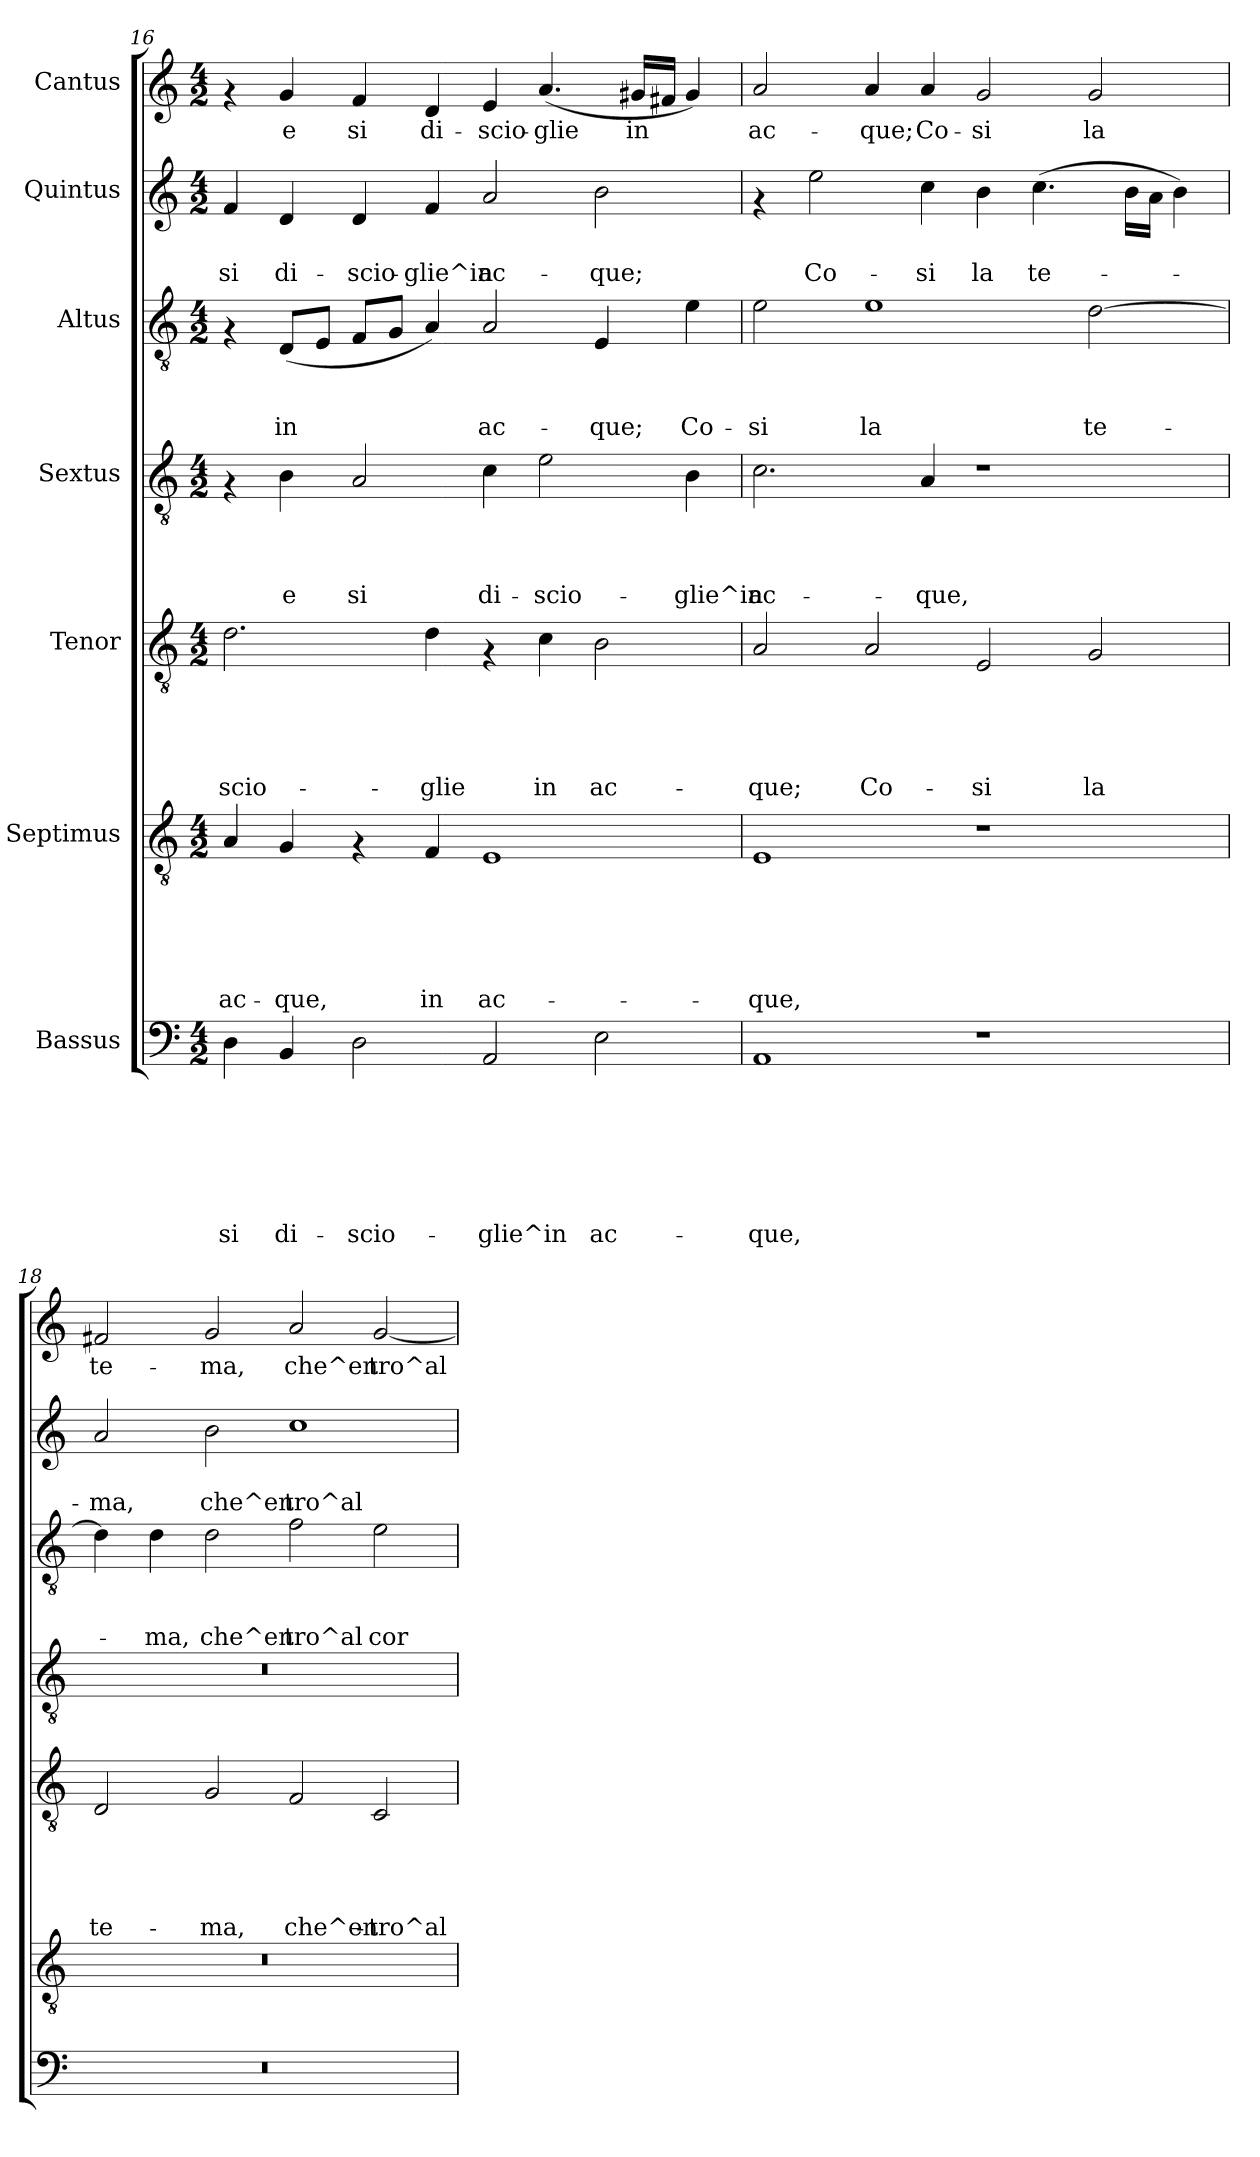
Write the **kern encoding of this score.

**kern	**text	**text	**text	**text	**text	**text	**text	**kern	**text	**text	**text	**text	**text	**text	**kern	**text	**text	**text	**text	**text	**kern	**text	**text	**text	**text	**kern	**text	**text	**text	**kern	**text	**text	**kern	**text
*part7	*part7	*part7	*part7	*part7	*part7	*part7	*part7	*part6	*part6	*part6	*part6	*part6	*part6	*part6	*part5	*part5	*part5	*part5	*part5	*part5	*part4	*part4	*part4	*part4	*part4	*part3	*part3	*part3	*part3	*part2	*part2	*part2	*part1	*part1
*staff7	*staff7	*staff7	*staff7	*staff7	*staff7	*staff7	*staff7	*staff6	*staff6	*staff6	*staff6	*staff6	*staff6	*staff6	*staff5	*staff5	*staff5	*staff5	*staff5	*staff5	*staff4	*staff4	*staff4	*staff4	*staff4	*staff3	*staff3	*staff3	*staff3	*staff2	*staff2	*staff2	*staff1	*staff1
*I"Bassus	*	*	*	*	*	*	*	*I"Septimus	*	*	*	*	*	*	*I"Tenor	*	*	*	*	*	*I"Sextus	*	*	*	*	*I"Altus	*	*	*	*I"Quintus	*	*	*I"Cantus	*
*clefF4	*	*	*	*	*	*	*	*clefGv2	*	*	*	*	*	*	*clefGv2	*	*	*	*	*	*clefGv2	*	*	*	*	*clefGv2	*	*	*	*clefG2	*	*	*clefG2	*
*k[]	*	*	*	*	*	*	*	*k[]	*	*	*	*	*	*	*k[]	*	*	*	*	*	*k[]	*	*	*	*	*k[]	*	*	*	*k[]	*	*	*k[]	*
*C:	*	*	*	*	*	*	*	*C:	*	*	*	*	*	*	*C:	*	*	*	*	*	*C:	*	*	*	*	*C:	*	*	*	*C:	*	*	*C:	*
*M4/2	*	*	*	*	*	*	*	*M4/2	*	*	*	*	*	*	*M4/2	*	*	*	*	*	*M4/2	*	*	*	*	*M4/2	*	*	*	*M4/2	*	*	*M4/2	*
=16	=16	=16	=16	=16	=16	=16	=16	=16	=16	=16	=16	=16	=16	=16	=16	=16	=16	=16	=16	=16	=16	=16	=16	=16	=16	=16	=16	=16	=16	=16	=16	=16	=16	=16
!	!	!	!	!	!	!	!LO:LY:b	!	!	!	!	!	!	!LO:LY:b	!	!	!	!	!	!LO:LY:b:rj	!	!	!	!	!	!	!	!	!	!	!	!LO:LY:b	!	!
4D\	.	.	.	.	.	.	si	4A/	.	.	.	.	.	ac-	2.d\	.	.	.	.	-scio-	4rF	.	.	.	.	4rF	.	.	.	4f/	.	si	4rf	.
!	!	!	!	!	!	!	!LO:LY:b	!	!	!	!	!	!	!LO:LY:b	!	!	!	!	!	!	!	!	!	!	!LO:LY:b	!	!	!	!LO:LY:b	!	!	!LO:LY:b	!	!LO:LY:b
4BB/	.	.	.	.	.	.	di-	4G/	.	.	.	.	.	-que,	.	.	.	.	.	.	4B\	.	.	.	e	(<8D/L	.	.	in	4d/	.	di-	4g/	e
.	.	.	.	.	.	.	.	.	.	.	.	.	.	.	.	.	.	.	.	.	.	.	.	.	.	8E/J	.	.	.	.	.	.	.	.
!	!	!	!	!	!	!	!LO:LY:b	!	!	!	!	!	!	!	!	!	!	!	!	!	!	!	!	!	!LO:LY:b	!	!	!	!	!	!	!LO:LY:b	!	!LO:LY:b
2D\	.	.	.	.	.	.	-scio-	4rF	.	.	.	.	.	.	.	.	.	.	.	.	2A/	.	.	.	si	8F/L	.	.	.	4d/	.	-scio-	4f/	si
.	.	.	.	.	.	.	.	.	.	.	.	.	.	.	.	.	.	.	.	.	.	.	.	.	.	8G/J	.	.	.	.	.	.	.	.
!	!	!	!	!	!	!	!	!	!	!	!	!	!	!LO:LY:b	!	!	!	!	!	!LO:LY:b:rj	!	!	!	!	!	!	!	!	!	!	!	!LO:LY:b	!	!LO:LY:b
.	.	.	.	.	.	.	.	4F/	.	.	.	.	.	in	4d\	.	.	.	.	-glie	.	.	.	.	.	4A/)	.	.	.	4f/	.	-glie^in	4d/	di-
!	!	!	!	!	!	!	!LO:LY:b	!	!	!	!	!	!	!LO:LY:b	!	!	!	!	!	!	!	!	!	!	!LO:LY:b	!	!	!	!LO:LY:b	!	!	!LO:LY:b	!	!LO:LY:b
2AA/	.	.	.	.	.	.	-glie^in	1E	.	.	.	.	.	ac-	4rF	.	.	.	.	.	4c\	.	.	.	di-	2A/	.	.	ac-	2a/	.	ac-	4e/	-scio-
!	!	!	!	!	!	!	!	!	!	!	!	!	!	!	!	!	!	!	!	!LO:LY:b:rj	!	!	!	!	!LO:LY:b	!	!	!	!	!	!	!	!	!LO:LY:b
.	.	.	.	.	.	.	.	.	.	.	.	.	.	.	4c\	.	.	.	.	in	2e\	.	.	.	-scio-	.	.	.	.	.	.	.	(<4.a/	-glie
!	!	!	!	!	!	!	!LO:LY:b	!	!	!	!	!	!	!	!	!	!	!	!	!LO:LY:b:rj	!	!	!	!	!	!	!	!	!LO:LY:b	!	!	!LO:LY:b	!	!
2E\	.	.	.	.	.	.	ac-	.	.	.	.	.	.	.	2B\	.	.	.	.	ac-	.	.	.	.	.	4E/	.	.	-que;	2b\	.	-que;	.	.
!	!	!	!	!	!	!	!	!	!	!	!	!	!	!	!	!	!	!	!	!	!	!	!	!	!	!	!	!	!	!	!	!	!	!LO:LY:b
.	.	.	.	.	.	.	.	.	.	.	.	.	.	.	.	.	.	.	.	.	.	.	.	.	.	.	.	.	.	.	.	.	16g#X/LL	in
.	.	.	.	.	.	.	.	.	.	.	.	.	.	.	.	.	.	.	.	.	.	.	.	.	.	.	.	.	.	.	.	.	16f#X/JJ	.
!	!	!	!	!	!	!	!	!	!	!	!	!	!	!	!	!	!	!	!	!	!	!	!	!	!LO:LY:b	!	!	!	!LO:LY:b	!	!	!	!	!
.	.	.	.	.	.	.	.	.	.	.	.	.	.	.	.	.	.	.	.	.	4B\	.	.	.	-glie^in	4e\	.	.	Co-	.	.	.	4g#/)	.
!!LO:PB:g=z
=17	=17	=17	=17	=17	=17	=17	=17	=17	=17	=17	=17	=17	=17	=17	=17	=17	=17	=17	=17	=17	=17	=17	=17	=17	=17	=17	=17	=17	=17	=17	=17	=17	=17	=17
!	!	!	!	!	!	!	!LO:LY:b	!	!	!	!	!	!	!LO:LY:b	!	!	!	!	!	!LO:LY:b:rj	!	!	!	!	!LO:LY:b	!	!	!	!LO:LY:b	!	!	!	!	!LO:LY:b
1AA	.	.	.	.	.	.	-que,	1E	.	.	.	.	.	-que,	2A/	.	.	.	.	-que;	2.c\	.	.	.	ac-	2e\	.	.	-si	4rf	.	.	2a/	ac-
!	!	!	!	!	!	!	!	!	!	!	!	!	!	!	!	!	!	!	!	!	!	!	!	!	!	!	!	!	!	!	!	!LO:LY:b	!	!
.	.	.	.	.	.	.	.	.	.	.	.	.	.	.	.	.	.	.	.	.	.	.	.	.	.	.	.	.	.	2ee\	.	Co-	.	.
!	!	!	!	!	!	!	!	!	!	!	!	!	!	!	!	!	!	!	!	!LO:LY:b:rj	!	!	!	!	!	!	!	!	!LO:LY:b	!	!	!	!	!LO:LY:b
.	.	.	.	.	.	.	.	.	.	.	.	.	.	.	2A/	.	.	.	.	Co-	.	.	.	.	.	1e	.	.	la	.	.	.	4a/	-que;
!	!	!	!	!	!	!	!	!	!	!	!	!	!	!	!	!	!	!	!	!	!	!	!	!	!LO:LY:b	!	!	!	!	!	!	!LO:LY:b	!	!LO:LY:b
.	.	.	.	.	.	.	.	.	.	.	.	.	.	.	.	.	.	.	.	.	4A/	.	.	.	-que,	.	.	.	.	4cc\	.	-si	4a/	Co-
!	!	!	!	!	!	!	!	!	!	!	!	!	!	!	!	!	!	!	!	!LO:LY:b:rj	!	!	!	!	!	!	!	!	!	!	!	!LO:LY:b	!	!LO:LY:b
1r	.	.	.	.	.	.	.	1r	.	.	.	.	.	.	2E/	.	.	.	.	-si	1r	.	.	.	.	.	.	.	.	4b\	.	la	2g/	-si
!	!	!	!	!	!	!	!	!	!	!	!	!	!	!	!	!	!	!	!	!	!	!	!	!	!	!	!	!	!	!	!	!LO:LY:b	!	!
.	.	.	.	.	.	.	.	.	.	.	.	.	.	.	.	.	.	.	.	.	.	.	.	.	.	.	.	.	.	(>4.cc\	.	te-	.	.
!	!	!	!	!	!	!	!	!	!	!	!	!	!	!	!	!	!	!	!	!LO:LY:b:rj	!	!	!	!	!	!	!	!	!LO:LY:b	!	!	!	!	!LO:LY:b
.	.	.	.	.	.	.	.	.	.	.	.	.	.	.	2G/	.	.	.	.	la	.	.	.	.	.	[>2d\	.	.	te-	.	.	.	2g/	la
.	.	.	.	.	.	.	.	.	.	.	.	.	.	.	.	.	.	.	.	.	.	.	.	.	.	.	.	.	.	16b\LL	.	.	.	.
.	.	.	.	.	.	.	.	.	.	.	.	.	.	.	.	.	.	.	.	.	.	.	.	.	.	.	.	.	.	16a\JJ	.	.	.	.
.	.	.	.	.	.	.	.	.	.	.	.	.	.	.	.	.	.	.	.	.	.	.	.	.	.	.	.	.	.	4b\)	.	.	.	.
=18	=18	=18	=18	=18	=18	=18	=18	=18	=18	=18	=18	=18	=18	=18	=18	=18	=18	=18	=18	=18	=18	=18	=18	=18	=18	=18	=18	=18	=18	=18	=18	=18	=18	=18
!	!	!	!	!	!	!	!	!	!	!	!	!	!	!	!	!	!	!	!	!LO:LY:b:rj	!	!	!	!	!	!	!	!	!	!	!	!LO:LY:b	!	!LO:LY:b
0r	.	.	.	.	.	.	.	0r	.	.	.	.	.	.	2D/	.	.	.	.	te-	0r	.	.	.	.	4d\]	.	.	.	2a/	.	-ma,	2f#X/	te-
!	!	!	!	!	!	!	!	!	!	!	!	!	!	!	!	!	!	!	!	!	!	!	!	!	!	!	!	!	!LO:LY:b	!	!	!	!	!
.	.	.	.	.	.	.	.	.	.	.	.	.	.	.	.	.	.	.	.	.	.	.	.	.	.	4d\	.	.	-ma,	.	.	.	.	.
!	!	!	!	!	!	!	!	!	!	!	!	!	!	!	!	!	!	!	!	!LO:LY:b:rj	!	!	!	!	!	!	!	!	!LO:LY:b	!	!	!LO:LY:b	!	!LO:LY:b
.	.	.	.	.	.	.	.	.	.	.	.	.	.	.	2G/	.	.	.	.	-ma,	.	.	.	.	.	2d\	.	.	che^en	2b\	.	che^en	2g/	-ma,
!	!	!	!	!	!	!	!	!	!	!	!	!	!	!	!	!	!	!	!	!LO:LY:b:rj	!	!	!	!	!	!	!	!	!LO:LY:b	!	!	!LO:LY:b	!	!LO:LY:b
.	.	.	.	.	.	.	.	.	.	.	.	.	.	.	2F/	.	.	.	.	che^en-	.	.	.	.	.	2f\	.	.	tro^al	1cc	.	tro^al	2a/	che^en
!	!	!	!	!	!	!	!	!	!	!	!	!	!	!	!	!	!	!	!	!LO:LY:b:rj	!	!	!	!	!	!	!	!	!LO:LY:b	!	!	!	!	!LO:LY:b
.	.	.	.	.	.	.	.	.	.	.	.	.	.	.	2C/	.	.	.	.	-tro^al	.	.	.	.	.	2e\	.	.	cor	.	.	.	[<2g/	tro^al
=	=	=	=	=	=	=	=	=	=	=	=	=	=	=	=	=	=	=	=	=	=	=	=	=	=	=	=	=	=	=	=	=	=	=
*-	*-	*-	*-	*-	*-	*-	*-	*-	*-	*-	*-	*-	*-	*-	*-	*-	*-	*-	*-	*-	*-	*-	*-	*-	*-	*-	*-	*-	*-	*-	*-	*-	*-	*-
